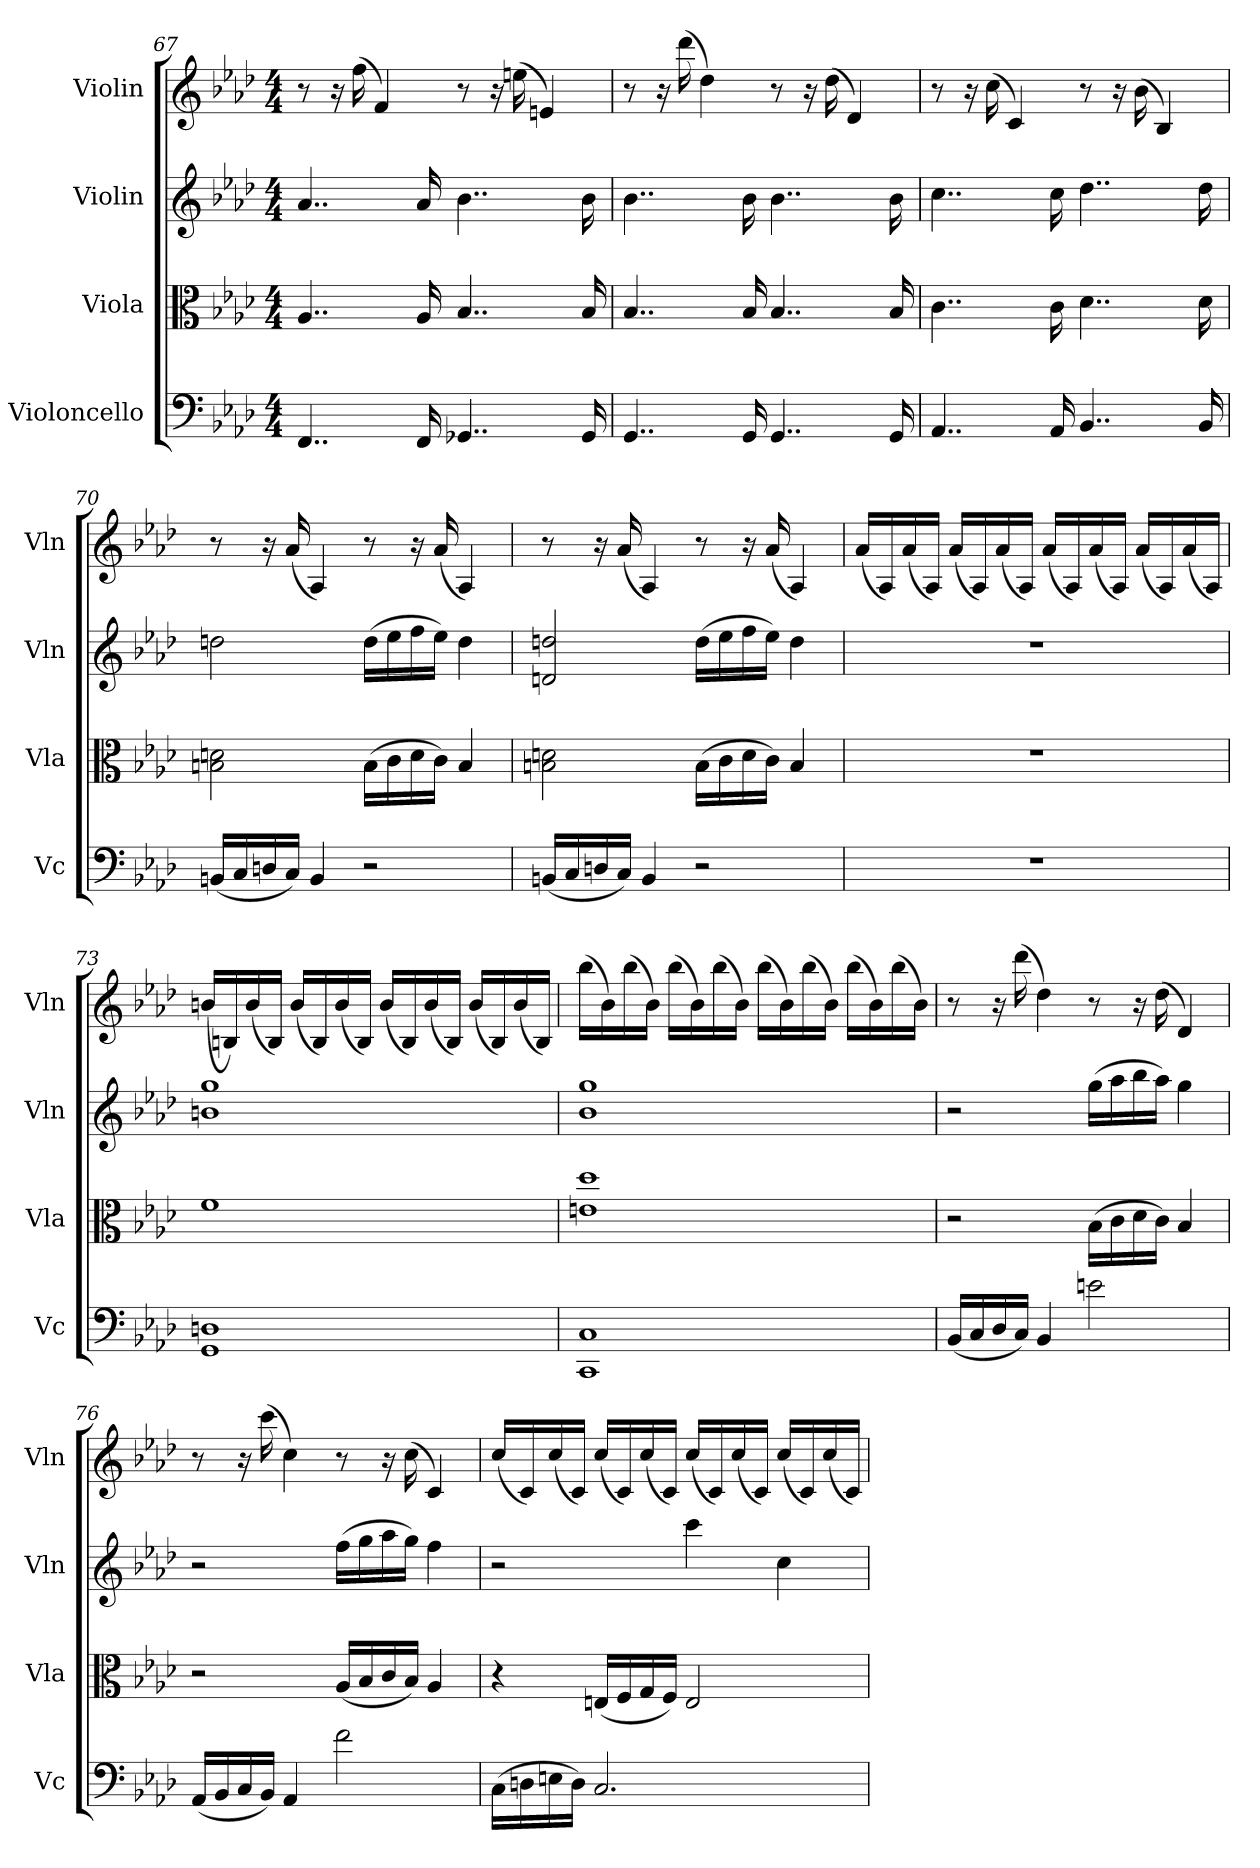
**kern	**kern	**kern	**kern
*part4	*part3	*part2	*part1
*staff4	*staff3	*staff2	*staff1
*I"Violoncello	*I"Viola	*I"Violin	*I"Violin
*I'Vc	*I'Vla	*I'Vln	*I'Vln
*clefF4	*clefC3	*clefG2	*clefG2
*k[b-e-a-d-]	*k[b-e-a-d-]	*k[b-e-a-d-]	*k[b-e-a-d-]
*f:	*f:	*f:	*f:
*M4/4	*M4/4	*M4/4	*M4/4
=67	=67	=67	=67
4..FF/	4..A-/	4..a-/	8r
.	.	.	16r
.	.	.	(16ff\
.	.	.	4f/)
16FF/	16A-/	16a-/	.
4..GG-X/	4..B-/	4..b-\	8r
.	.	.	16r
.	.	.	(16een\
.	.	.	4en/)
16GG-/	16B-/	16b-\	.
=68	=68	=68	=68
4..GG/	4..B-/	4..b-\	8r
.	.	.	16r
.	.	.	(16ddd-\
.	.	.	4dd-\)
16GG/	16B-/	16b-\	.
4..GG/	4..B-/	4..b-\	8r
.	.	.	16r
.	.	.	(16dd-\
.	.	.	4d-/)
16GG/	16B-/	16b-\	.
=69	=69	=69	=69
4..AA-/	4..c\	4..cc\	8r
.	.	.	16r
.	.	.	(16cc\
.	.	.	4c/)
16AA-/	16c\	16cc\	.
4..BB-/	4..d-\	4..dd-\	8r
.	.	.	16r
.	.	.	(16b-\
.	.	.	4B-/)
16BB-/	16d-\	16dd-\	.
=70	=70	=70	=70
(16BBn/LL	2Bn\ 2dn\	2ddn\	8r
16C/	.	.	.
16Dn/	.	.	16r
16C/JJ)	.	.	(16a-/
4BB/	.	.	4A-/)
2r	(16B\LL	(16dd\LL	8r
.	16c\	16ee-\	.
.	16d\	16ff\	16r
.	16c\JJ)	16ee-\JJ)	(16a-/
.	4B/	4dd\	4A-/)
=71	=71	=71	=71
(16BBn/LL	2Bn\ 2dn\	2dn/ 2ddn/	8r
16C/	.	.	.
16Dn/	.	.	16r
16C/JJ)	.	.	(16a-/
4BB/	.	.	4A-/)
2r	(16B\LL	(16dd\LL	8r
.	16c\	16ee-\	.
.	16d\	16ff\	16r
.	16c\JJ)	16ee-\JJ)	(16a-/
.	4B/	4dd\	4A-/)
=72	=72	=72	=72
1r	1r	1r	(16a-/LL
.	.	.	16A-/)
.	.	.	(16a-/
.	.	.	16A-/JJ)
.	.	.	(16a-/LL
.	.	.	16A-/)
.	.	.	(16a-/
.	.	.	16A-/JJ)
.	.	.	(16a-/LL
.	.	.	16A-/)
.	.	.	(16a-/
.	.	.	16A-/JJ)
.	.	.	(16a-/LL
.	.	.	16A-/)
.	.	.	(16a-/
.	.	.	16A-/JJ)
=73	=73	=73	=73
1GG 1Dn	1f	1bn 1gg	(16bn/LL
.	.	.	16Bn/)
.	.	.	(16b/
.	.	.	16B/JJ)
.	.	.	(16b/LL
.	.	.	16B/)
.	.	.	(16b/
.	.	.	16B/JJ)
.	.	.	(16b/LL
.	.	.	16B/)
.	.	.	(16b/
.	.	.	16B/JJ)
.	.	.	(16b/LL
.	.	.	16B/)
.	.	.	(16b/
.	.	.	16B/JJ)
=74	=74	=74	=74
1CC 1C	1en 1dd-	1b- 1gg	(16bb-\LL
.	.	.	16b-\)
.	.	.	(16bb-\
.	.	.	16b-\JJ)
.	.	.	(16bb-\LL
.	.	.	16b-\)
.	.	.	(16bb-\
.	.	.	16b-\JJ)
.	.	.	(16bb-\LL
.	.	.	16b-\)
.	.	.	(16bb-\
.	.	.	16b-\JJ)
.	.	.	(16bb-\LL
.	.	.	16b-\)
.	.	.	(16bb-\
.	.	.	16b-\JJ)
=75	=75	=75	=75
(16BB-/LL	2r	2r	8r
16C/	.	.	.
16D-/	.	.	16r
16C/JJ)	.	.	(16ddd-\
4BB-/	.	.	4dd-\)
2en\	(16B-\LL	(16gg\LL	8r
.	16c\	16aa-\	.
.	16d-\	16bb-\	16r
.	16c\JJ)	16aa-\JJ)	(16dd-\
.	4B-/	4gg\	4d-/)
=76	=76	=76	=76
(16AA-/LL	2r	2r	8r
16BB-/	.	.	.
16C/	.	.	16r
16BB-/JJ)	.	.	(16ccc\
4AA-/	.	.	4cc\)
2f\	(16A-/LL	(16ff\LL	8r
.	16B-/	16gg\	.
.	16c/	16aa-\	16r
.	16B-/JJ)	16gg\JJ)	(16cc\
.	4A-/	4ff\	4c/)
=77	=77	=77	=77
(16C\LL	4r	2r	(16cc/LL
16Dn\	.	.	16c/)
16En\	.	.	(16cc/
16D\JJ)	.	.	16c/JJ)
2.C/	(16En/LL	.	(16cc/LL
.	16F/	.	16c/)
.	16G/	.	(16cc/
.	16F/JJ)	.	16c/JJ)
.	2E/	4ccc\	(16cc/LL
.	.	.	16c/)
.	.	.	(16cc/
.	.	.	16c/JJ)
.	.	4cc\	(16cc/LL
.	.	.	16c/)
.	.	.	(16cc/
.	.	.	16c/JJ)
=	=	=	=
*-	*-	*-	*-
